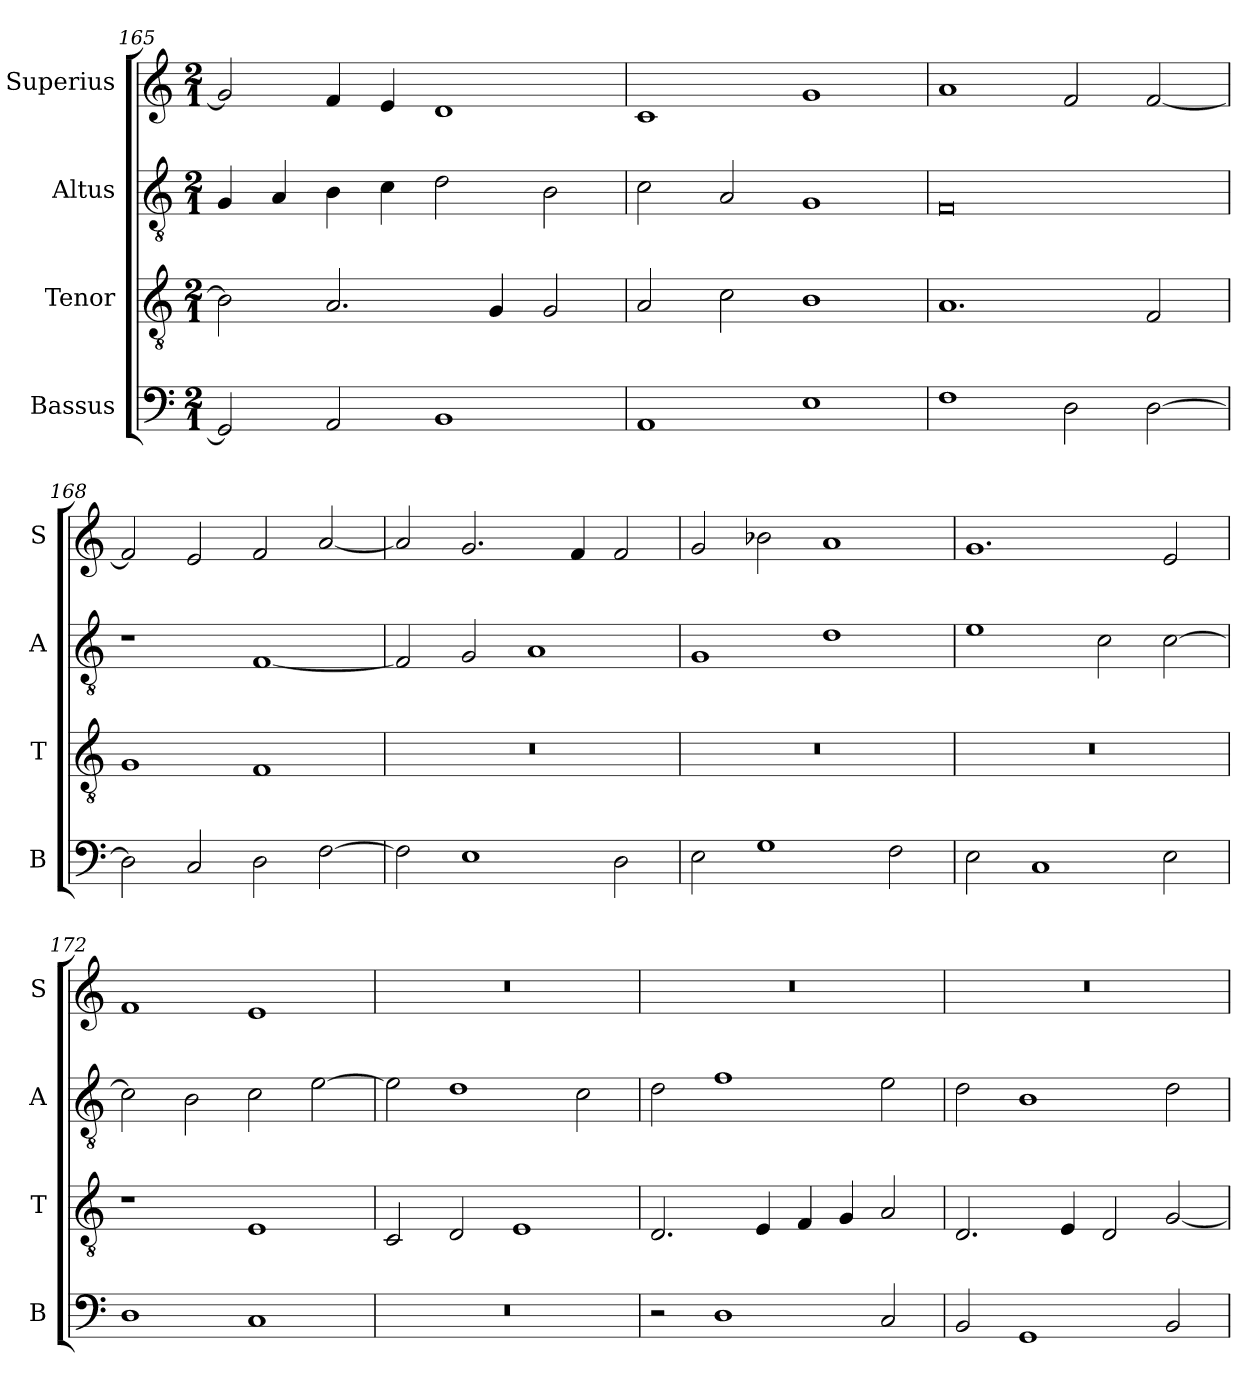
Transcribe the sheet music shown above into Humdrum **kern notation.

**kern	**kern	**kern	**kern
*part4	*part3	*part2	*part1
*staff4	*staff3	*staff2	*staff1
*I"Bassus	*I"Tenor	*I"Altus	*I"Superius
*I'B	*I'T	*I'A	*I'S
*clefF4	*clefGv2	*clefGv2	*clefG2
*k[]	*k[]	*k[]	*k[]
*C:	*C:	*C:	*C:
*M2/1	*M2/1	*M2/1	*M2/1
=165	=165	=165	=165
2GG]	2B]	4G	2g]
.	.	4A	.
2AA	2.A	4B	4f
.	.	4c	4e
1BB	.	2d	1d
.	4G	.	.
.	2G	2B	.
=166	=166	=166	=166
1AA	2A	2c	1c
.	2c	2A	.
1E	1B	1G	1g
=167	=167	=167	=167
1F	1.A	0F	1a
2D	.	.	2f
[2D	2F	.	[2f
=168	=168	=168	=168
2D]	1G	1r	2f]
2C	.	.	2e
2D	1F	[1F	2f
[2F	.	.	[2a
=169	=169	=169	=169
2F]	0r	2F]	2a]
1E	.	2G	2.g
.	.	1A	.
.	.	.	4f
2D	.	.	2f
=170	=170	=170	=170
2E	0r	1G	2g
1G	.	.	2b-X
.	.	1d	1a
2F	.	.	.
=171	=171	=171	=171
2E	0r	1e	1.g
1C	.	.	.
.	.	2c	.
2E	.	[2c	2e
=172	=172	=172	=172
1D	1r	2c]	1f
.	.	2B	.
1C	1E	2c	1e
.	.	[2e	.
=173	=173	=173	=173
0r	2C	2e]	0r
.	2D	1d	.
.	1E	.	.
.	.	2c	.
=174	=174	=174	=174
2r	2.D	2d	0r
1D	.	1f	.
.	4E	.	.
.	4F	.	.
.	4G	.	.
2C	2A	2e	.
=175	=175	=175	=175
2BB	2.D	2d	0r
1GG	.	1B	.
.	4E	.	.
.	2D	.	.
2BB	[2G	2d	.
=	=	=	=
*-	*-	*-	*-
